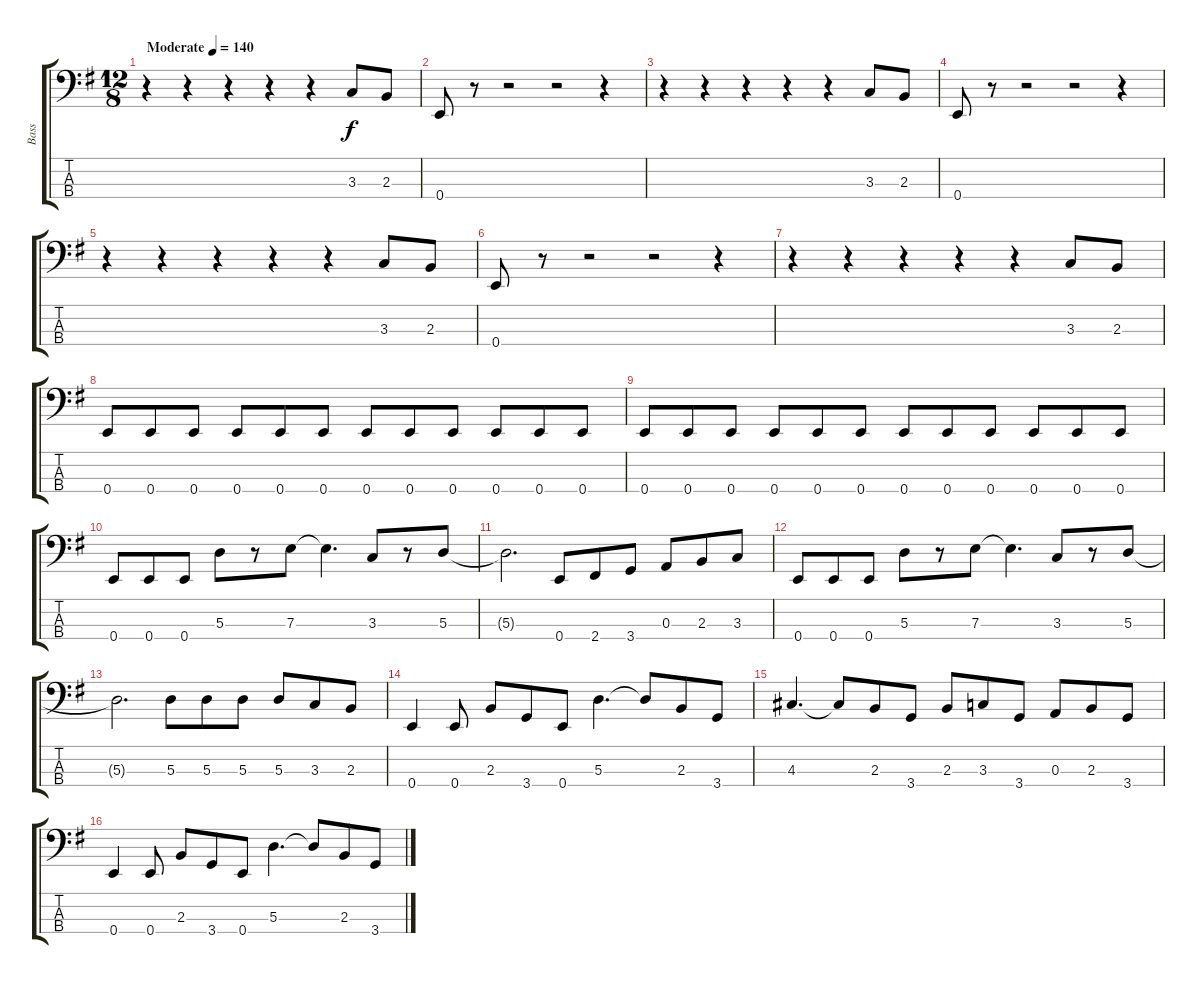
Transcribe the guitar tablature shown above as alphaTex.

\track ("Bass" "Bass") {instrument electricbasspick}
\staff {score tabs}
\tuning (G2 D2 A1 E1) {hide}
\ts (12 8)
\tempo (140 "Moderate")
\clef f4
\ks g
r.4{dy f instrument electricbasspick} r.4 r.4 r.4 r.4 3.3.8 2.3.8 |
0.4.8 r.8 r.2 r.2 r.4 |
r.4 r.4 r.4 r.4 r.4 3.3.8 2.3.8 |
0.4.8 r.8 r.2 r.2 r.4 |
r.4 r.4 r.4 r.4 r.4 3.3.8 2.3.8 |
0.4.8 r.8 r.2 r.2 r.4 |
r.4 r.4 r.4 r.4 r.4 3.3.8 2.3.8 |
0.4.8 0.4.8 0.4.8 0.4.8 0.4.8 0.4.8 0.4.8 0.4.8 0.4.8 0.4.8 0.4.8 0.4.8 |
0.4.8 0.4.8 0.4.8 0.4.8 0.4.8 0.4.8 0.4.8 0.4.8 0.4.8 0.4.8 0.4.8 0.4.8 |
0.4.8 0.4.8 0.4.8 5.3.8 r.8 7.3.8 7.3{t}.4{d} 3.3.8 r.8 5.3.8 |
5.3{t}.2{d} 0.4.8 2.4.8 3.4.8 0.3.8 2.3.8 3.3.8 |
0.4.8 0.4.8 0.4.8 5.3.8 r.8 7.3.8 7.3{t}.4{d} 3.3.8 r.8 5.3.8 |
5.3{t}.2{d} 5.3.8 5.3.8 5.3.8 5.3.8 3.3.8 2.3.8 |
0.4.4 0.4.8 2.3.8 3.4.8 0.4.8 5.3.4{d} 5.3{t}.8 2.3.8 3.4.8 |
4.3.4{d} 4.3{t}.8 2.3.8 3.4.8 2.3.8 3.3.8 3.4.8 0.3.8 2.3.8 3.4.8 |
0.4.4 0.4.8 2.3.8 3.4.8 0.4.8 5.3.4{d} 5.3{t}.8 2.3.8 3.4.8
